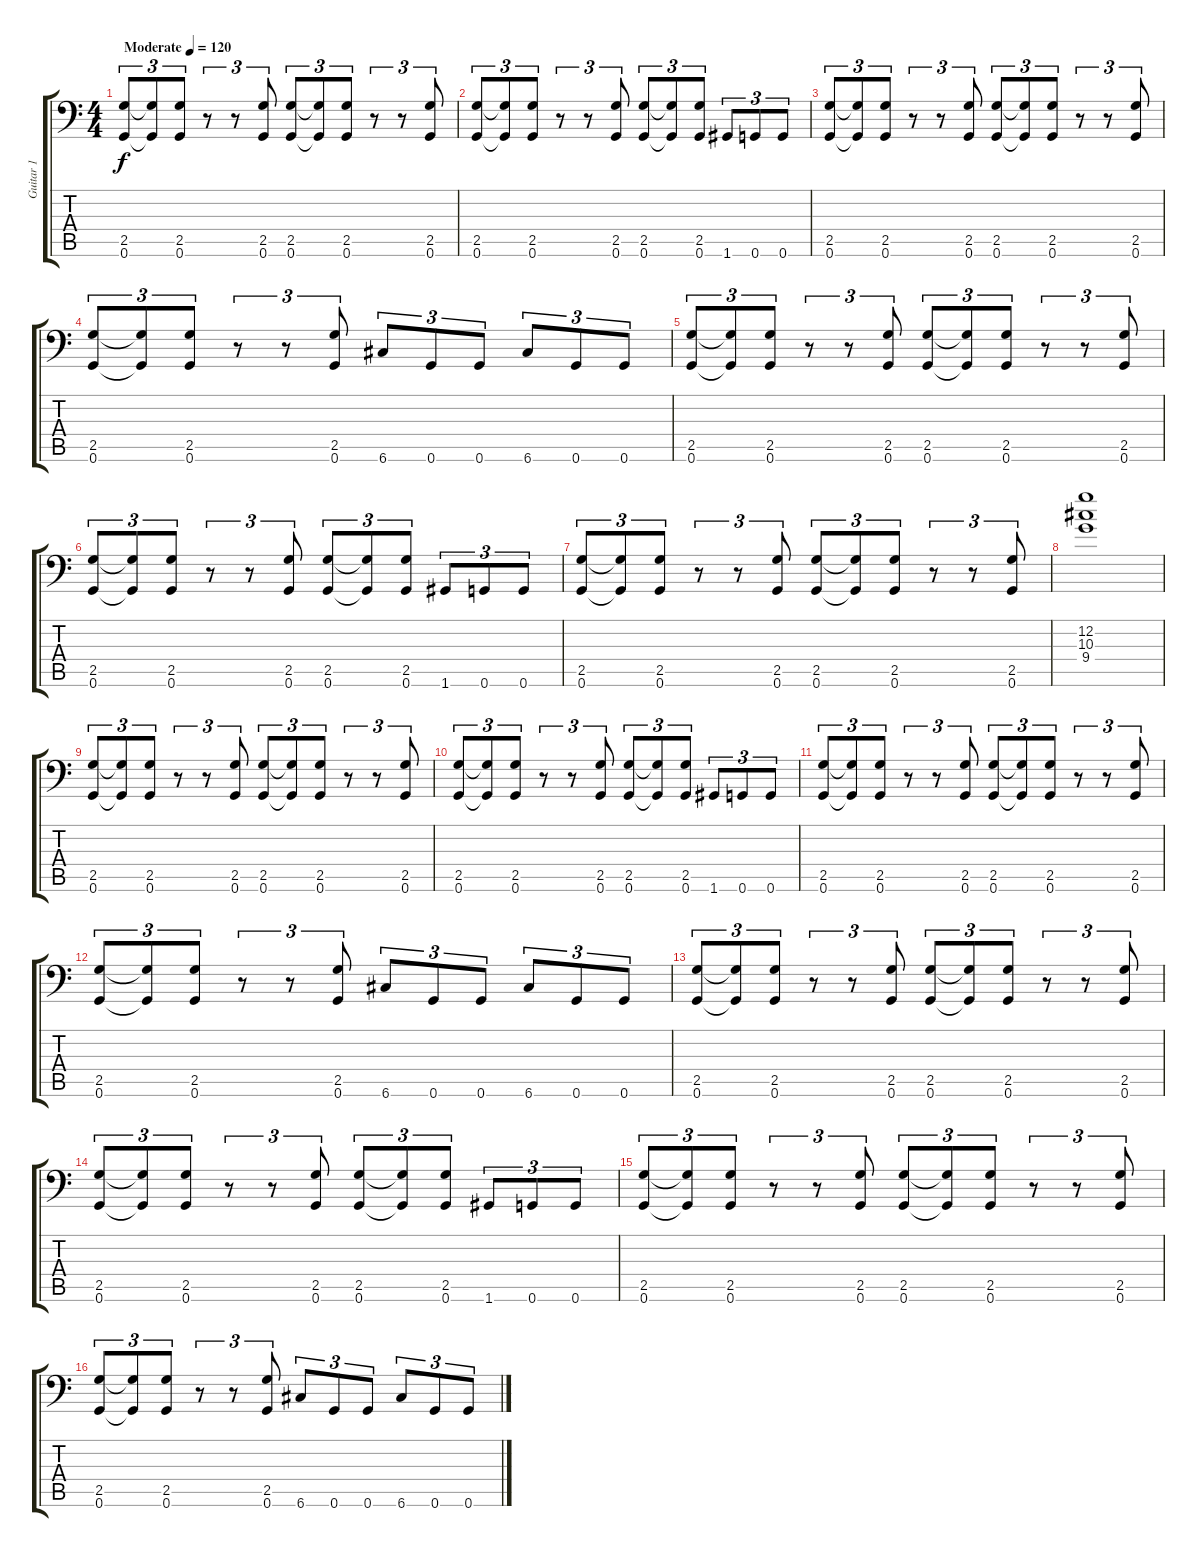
\track ("Guitar 1" "Guitar 1") {instrument distortionguitar}
\staff {score tabs}
\tuning (C4 G3 Eb3 Bb2 F2 G1) {hide}
\ts (4 4)
\tempo (120 "Moderate")
\clef f4
\ks c
(2.5 0.6).8{tu (3 2) dy f instrument distortionguitar} (2.5{t} 0.6{t}).8{tu (3 2)} (2.5 0.6).8{tu (3 2)} r.8{tu (3 2)} r.8{tu (3 2)} (2.5 0.6).8{tu (3 2)} (2.5 0.6).8{tu (3 2)} (2.5{t} 0.6{t}).8{tu (3 2)} (2.5 0.6).8{tu (3 2)} r.8{tu (3 2)} r.8{tu (3 2)} (2.5 0.6).8{tu (3 2)} |
(2.5 0.6).8{tu (3 2)} (2.5{t} 0.6{t}).8{tu (3 2)} (2.5 0.6).8{tu (3 2)} r.8{tu (3 2)} r.8{tu (3 2)} (2.5 0.6).8{tu (3 2)} (2.5 0.6).8{tu (3 2)} (2.5{t} 0.6{t}).8{tu (3 2)} (2.5 0.6).8{tu (3 2)} 1.6.8{tu (3 2)} 0.6.8{tu (3 2)} 0.6.8{tu (3 2)} |
(2.5 0.6).8{tu (3 2)} (2.5{t} 0.6{t}).8{tu (3 2)} (2.5 0.6).8{tu (3 2)} r.8{tu (3 2)} r.8{tu (3 2)} (2.5 0.6).8{tu (3 2)} (2.5 0.6).8{tu (3 2)} (2.5{t} 0.6{t}).8{tu (3 2)} (2.5 0.6).8{tu (3 2)} r.8{tu (3 2)} r.8{tu (3 2)} (2.5 0.6).8{tu (3 2)} |
(2.5 0.6).8{tu (3 2)} (2.5{t} 0.6{t}).8{tu (3 2)} (2.5 0.6).8{tu (3 2)} r.8{tu (3 2)} r.8{tu (3 2)} (2.5 0.6).8{tu (3 2)} 6.6.8{tu (3 2)} 0.6.8{tu (3 2)} 0.6.8{tu (3 2)} 6.6.8{tu (3 2)} 0.6.8{tu (3 2)} 0.6.8{tu (3 2)} |
(2.5 0.6).8{tu (3 2)} (2.5{t} 0.6{t}).8{tu (3 2)} (2.5 0.6).8{tu (3 2)} r.8{tu (3 2)} r.8{tu (3 2)} (2.5 0.6).8{tu (3 2)} (2.5 0.6).8{tu (3 2)} (2.5{t} 0.6{t}).8{tu (3 2)} (2.5 0.6).8{tu (3 2)} r.8{tu (3 2)} r.8{tu (3 2)} (2.5 0.6).8{tu (3 2)} |
(2.5 0.6).8{tu (3 2)} (2.5{t} 0.6{t}).8{tu (3 2)} (2.5 0.6).8{tu (3 2)} r.8{tu (3 2)} r.8{tu (3 2)} (2.5 0.6).8{tu (3 2)} (2.5 0.6).8{tu (3 2)} (2.5{t} 0.6{t}).8{tu (3 2)} (2.5 0.6).8{tu (3 2)} 1.6.8{tu (3 2)} 0.6.8{tu (3 2)} 0.6.8{tu (3 2)} |
(2.5 0.6).8{tu (3 2)} (2.5{t} 0.6{t}).8{tu (3 2)} (2.5 0.6).8{tu (3 2)} r.8{tu (3 2)} r.8{tu (3 2)} (2.5 0.6).8{tu (3 2)} (2.5 0.6).8{tu (3 2)} (2.5{t} 0.6{t}).8{tu (3 2)} (2.5 0.6).8{tu (3 2)} r.8{tu (3 2)} r.8{tu (3 2)} (2.5 0.6).8{tu (3 2)} |
(12.2 10.3 9.4).1 |
(2.5 0.6).8{tu (3 2)} (2.5{t} 0.6{t}).8{tu (3 2)} (2.5 0.6).8{tu (3 2)} r.8{tu (3 2)} r.8{tu (3 2)} (2.5 0.6).8{tu (3 2)} (2.5 0.6).8{tu (3 2)} (2.5{t} 0.6{t}).8{tu (3 2)} (2.5 0.6).8{tu (3 2)} r.8{tu (3 2)} r.8{tu (3 2)} (2.5 0.6).8{tu (3 2)} |
(2.5 0.6).8{tu (3 2)} (2.5{t} 0.6{t}).8{tu (3 2)} (2.5 0.6).8{tu (3 2)} r.8{tu (3 2)} r.8{tu (3 2)} (2.5 0.6).8{tu (3 2)} (2.5 0.6).8{tu (3 2)} (2.5{t} 0.6{t}).8{tu (3 2)} (2.5 0.6).8{tu (3 2)} 1.6.8{tu (3 2)} 0.6.8{tu (3 2)} 0.6.8{tu (3 2)} |
(2.5 0.6).8{tu (3 2)} (2.5{t} 0.6{t}).8{tu (3 2)} (2.5 0.6).8{tu (3 2)} r.8{tu (3 2)} r.8{tu (3 2)} (2.5 0.6).8{tu (3 2)} (2.5 0.6).8{tu (3 2)} (2.5{t} 0.6{t}).8{tu (3 2)} (2.5 0.6).8{tu (3 2)} r.8{tu (3 2)} r.8{tu (3 2)} (2.5 0.6).8{tu (3 2)} |
(2.5 0.6).8{tu (3 2)} (2.5{t} 0.6{t}).8{tu (3 2)} (2.5 0.6).8{tu (3 2)} r.8{tu (3 2)} r.8{tu (3 2)} (2.5 0.6).8{tu (3 2)} 6.6.8{tu (3 2)} 0.6.8{tu (3 2)} 0.6.8{tu (3 2)} 6.6.8{tu (3 2)} 0.6.8{tu (3 2)} 0.6.8{tu (3 2)} |
(2.5 0.6).8{tu (3 2)} (2.5{t} 0.6{t}).8{tu (3 2)} (2.5 0.6).8{tu (3 2)} r.8{tu (3 2)} r.8{tu (3 2)} (2.5 0.6).8{tu (3 2)} (2.5 0.6).8{tu (3 2)} (2.5{t} 0.6{t}).8{tu (3 2)} (2.5 0.6).8{tu (3 2)} r.8{tu (3 2)} r.8{tu (3 2)} (2.5 0.6).8{tu (3 2)} |
(2.5 0.6).8{tu (3 2)} (2.5{t} 0.6{t}).8{tu (3 2)} (2.5 0.6).8{tu (3 2)} r.8{tu (3 2)} r.8{tu (3 2)} (2.5 0.6).8{tu (3 2)} (2.5 0.6).8{tu (3 2)} (2.5{t} 0.6{t}).8{tu (3 2)} (2.5 0.6).8{tu (3 2)} 1.6.8{tu (3 2)} 0.6.8{tu (3 2)} 0.6.8{tu (3 2)} |
(2.5 0.6).8{tu (3 2)} (2.5{t} 0.6{t}).8{tu (3 2)} (2.5 0.6).8{tu (3 2)} r.8{tu (3 2)} r.8{tu (3 2)} (2.5 0.6).8{tu (3 2)} (2.5 0.6).8{tu (3 2)} (2.5{t} 0.6{t}).8{tu (3 2)} (2.5 0.6).8{tu (3 2)} r.8{tu (3 2)} r.8{tu (3 2)} (2.5 0.6).8{tu (3 2)} |
(2.5 0.6).8{tu (3 2)} (2.5{t} 0.6{t}).8{tu (3 2)} (2.5 0.6).8{tu (3 2)} r.8{tu (3 2)} r.8{tu (3 2)} (2.5 0.6).8{tu (3 2)} 6.6.8{tu (3 2)} 0.6.8{tu (3 2)} 0.6.8{tu (3 2)} 6.6.8{tu (3 2)} 0.6.8{tu (3 2)} 0.6.8{tu (3 2)}
